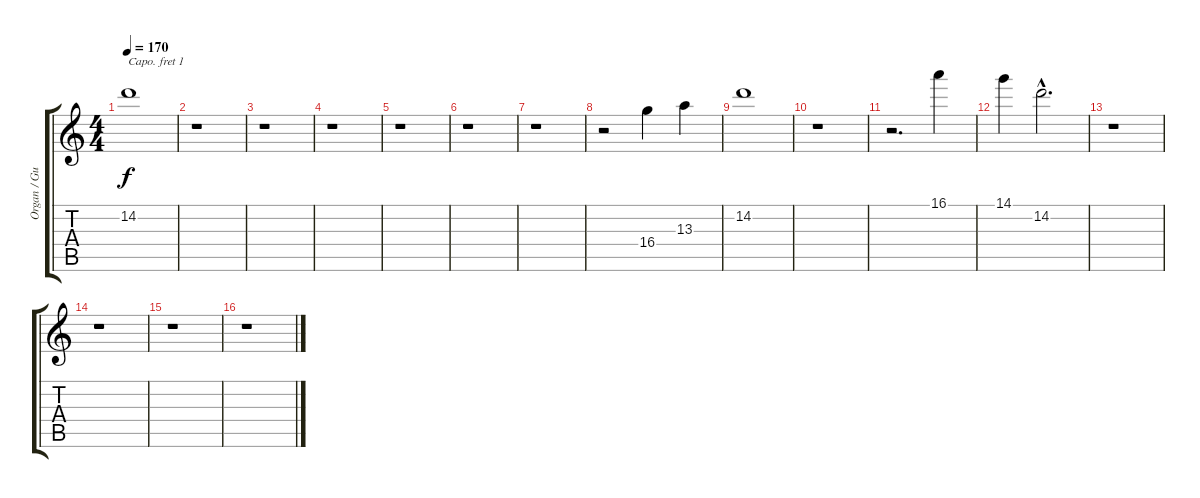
\track ("Organ / Guitar 3" "Organ / Gu") {instrument electricguitarjazz}
\staff {score tabs}
\capo 1
\tuning (E4 B3 G3 D3 A2 E2) {hide}
\ts (4 4)
\tempo 170
\clef g2
\ks c
14.2.1{dy f} |
r.1 |
r.1 |
r.1 |
r.1 |
r.1 |
r.1 |
r.2 16.4.4 13.3.4 |
14.2.1 |
r.1 |
r.2{d} 16.1.4 |
14.1.4 14.2{hac}.2{d} |
r.1 |
r.1 |
r.1 |
r.1
